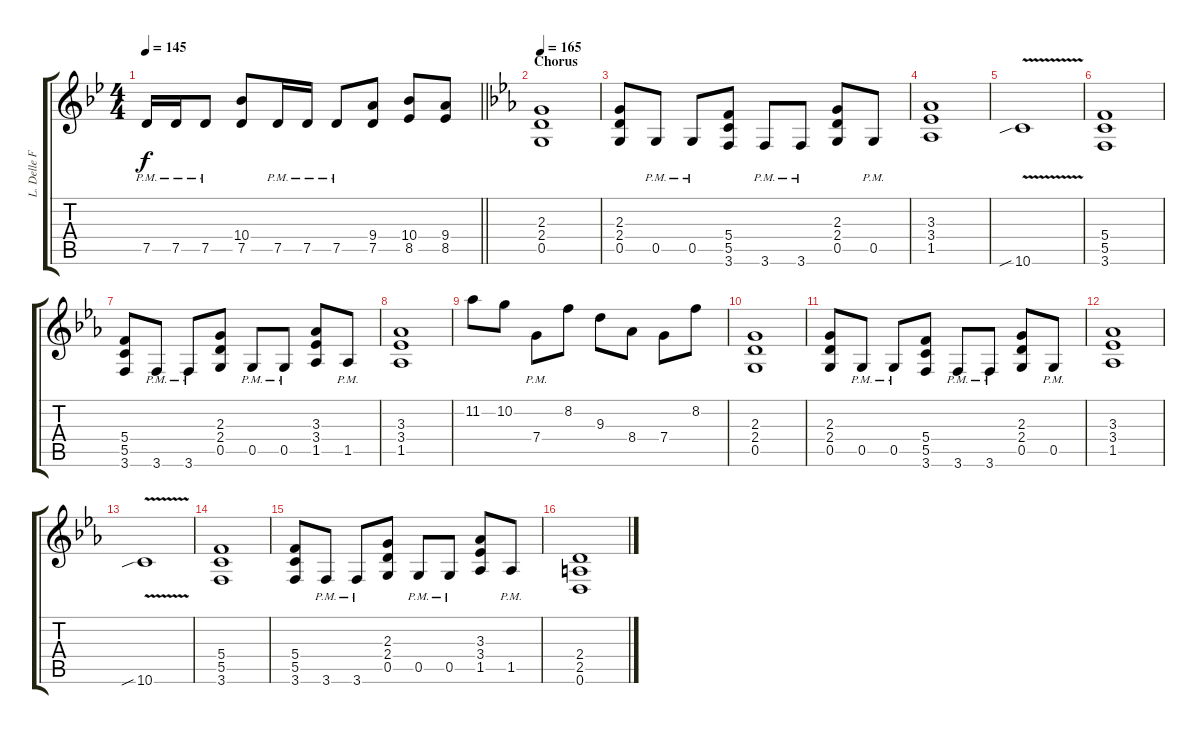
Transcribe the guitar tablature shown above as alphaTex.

\track ("L. Delle Fave (Dist. Guitar R)" "L. Delle F") {instrument overdrivenguitar}
\staff {score tabs}
\tuning (D4 A3 F3 C3 G2 D2) {hide}
\ts (4 4)
\tempo 145
\clef g2
\barLineRight lightlight
\ks gminor
7.5{pm}.16{dy f} 7.5{pm}.16 7.5{pm}.8 (10.4 7.5).8 7.5{pm}.16 7.5{pm}.16 7.5{pm}.8 (9.4 7.5).8 (10.4 8.5).8 (9.4 8.5).8 |
\section ("" "Chorus")
\tempo 165
\ks cminor
(2.3 2.4 0.5).1 |
(2.3 2.4 0.5).8 0.5{pm}.8 0.5{pm}.8 (5.4 5.5 3.6).8 3.6{pm}.8 3.6{pm}.8 (2.3 2.4 0.5).8 0.5{pm}.8 |
(3.3 3.4 1.5).1 |
10.6{v sib}.1 |
(5.4 5.5 3.6).1 |
(5.4 5.5 3.6).8 3.6{pm}.8 3.6{pm}.8 (2.3 2.4 0.5).8 0.5{pm}.8 0.5{pm}.8 (3.3 3.4 1.5).8 1.5{pm}.8 |
(3.3 3.4 1.5).1 |
11.2.8 10.2.8 7.4{pm}.8 8.2.8 9.3.8 8.4.8 7.4.8 8.2.8 |
(2.3 2.4 0.5).1 |
(2.3 2.4 0.5).8 0.5{pm}.8 0.5{pm}.8 (5.4 5.5 3.6).8 3.6{pm}.8 3.6{pm}.8 (2.3 2.4 0.5).8 0.5{pm}.8 |
(3.3 3.4 1.5).1 |
10.6{v sib}.1 |
(5.4 5.5 3.6).1 |
(5.4 5.5 3.6).8 3.6{pm}.8 3.6{pm}.8 (2.3 2.4 0.5).8 0.5{pm}.8 0.5{pm}.8 (3.3 3.4 1.5).8 1.5{pm}.8 |
(2.4 2.5 0.6).1
